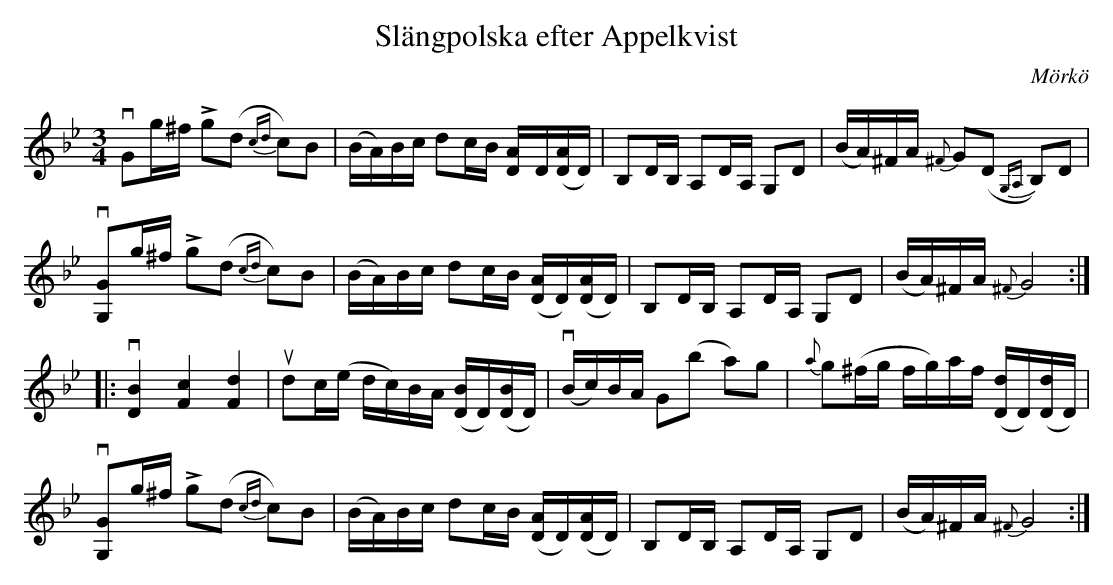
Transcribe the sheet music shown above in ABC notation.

X:1
T:Slängpolska efter Appelkvist
O:Mörkö
M:3/4
L:1/8
K:Gm
vGg/^f/ Lg(d {cd}c)B | (B/A/)B/c/ dc/B/ [DA-]/D/([DA]/D/) | B,D/B,/ A,D/A,/ G,D | (B/A/)^F/A/ {^F}G(D {G,A,}B,)D |
v[G,G]g/^f/ Lg(d {cd}c)B | (B/A/)B/c/ dc/B/ ([DA]/D/)([DA]/D/) | B,D/B,/ A,D/A,/ G,D | (B/A/)^F/A/ {^F}G4 :|:
v[DB]2 [Fc]2 [Fd]2 | udc/(e/ d/c/)B/A/ ([DB]/D/)([DB]/D/) | v(B/c/)B/A/ G(b a)g | {a}g(^f/g/ f/g/)a/f/ ([Dd]/D/)([Dd]/D/) |
v[G,G]g/^f/ Lg(d {cd}c)B | (B/A/)B/c/ dc/B/ ([DA]/D/)([DA]/D/) | B,D/B,/ A,D/A,/ G,D | (B/A/)^F/A/ {^F}G4 :|
